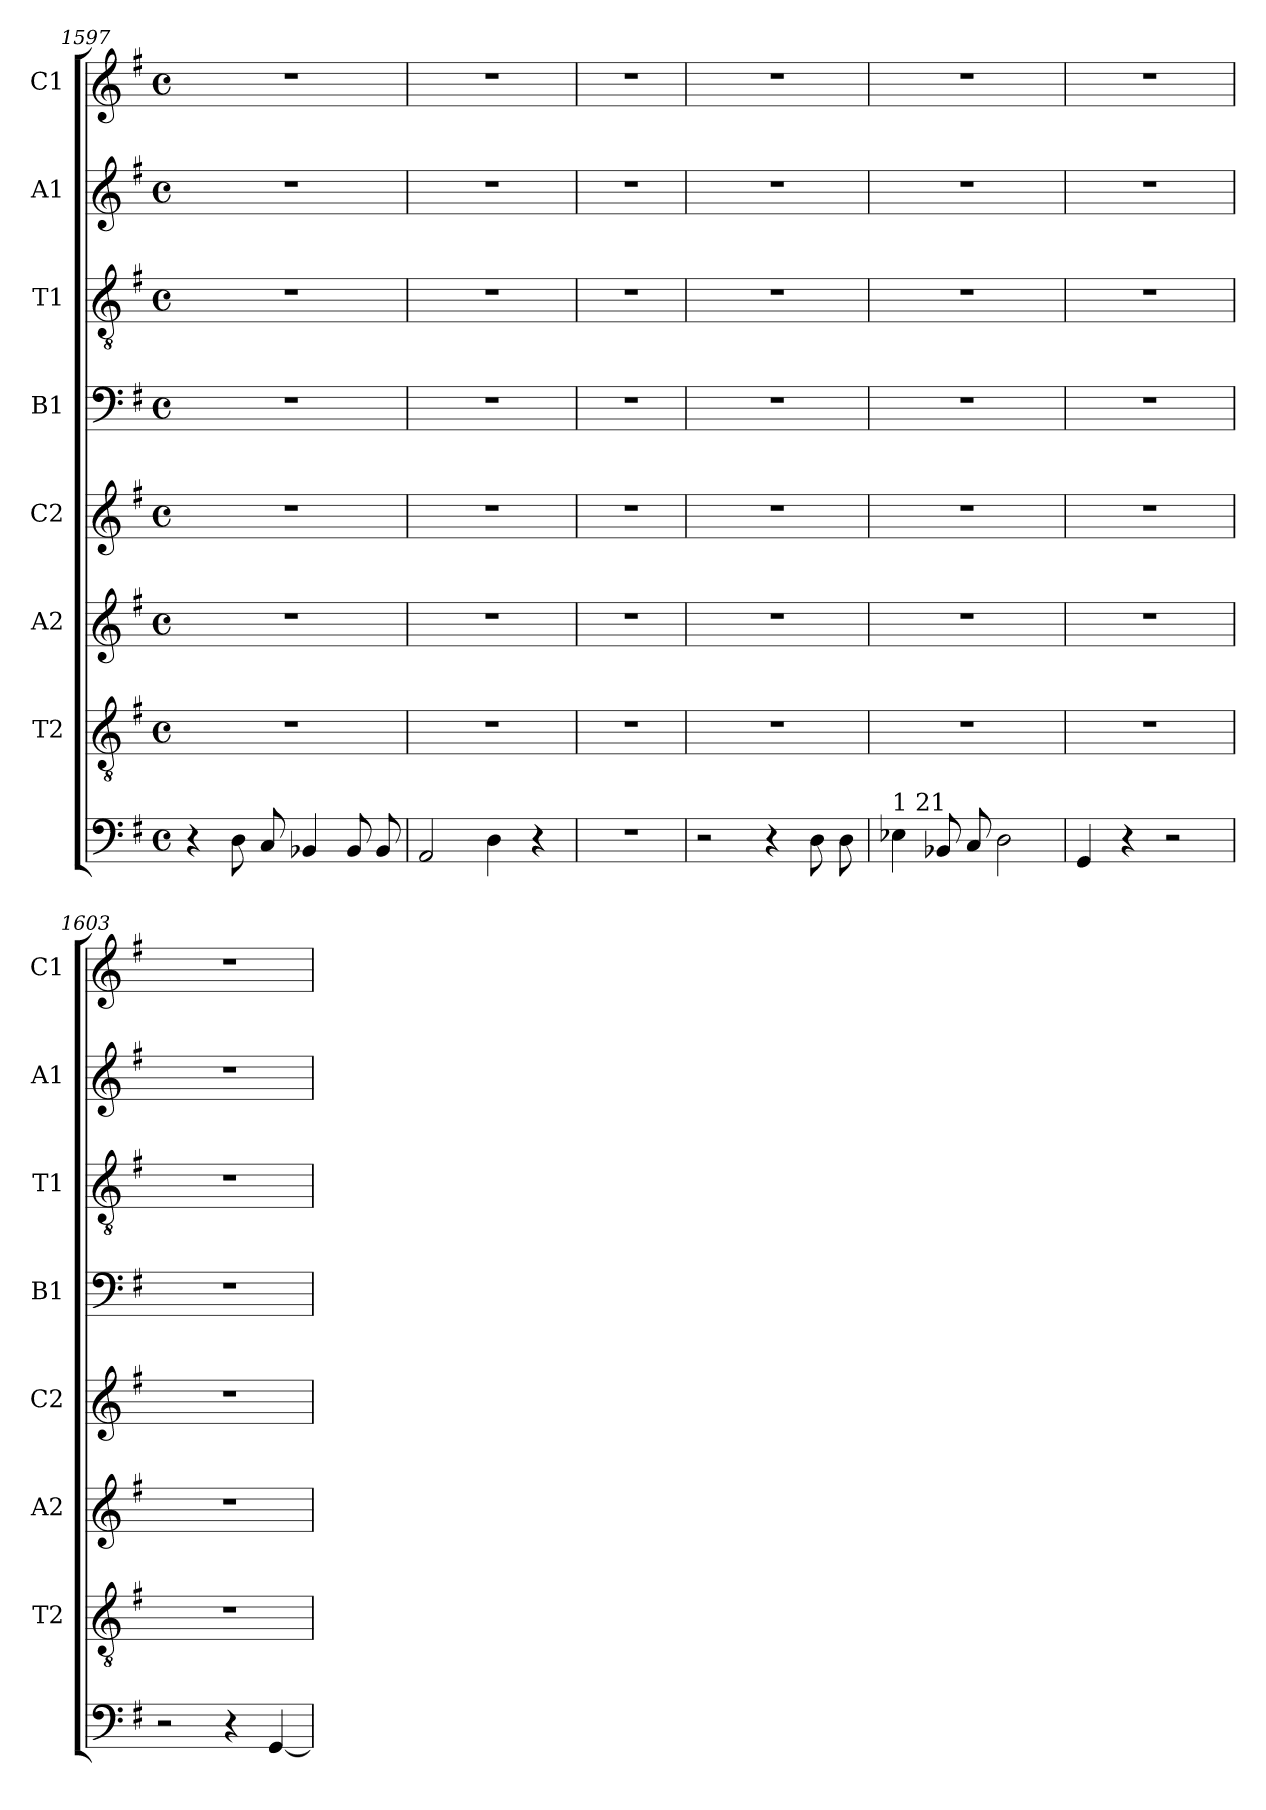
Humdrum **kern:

**kern	**kern	**kern	**kern	**kern	**kern	**kern	**kern
*part8	*part7	*part6	*part5	*part4	*part3	*part2	*part1
*staff8	*staff7	*staff6	*staff5	*staff4	*staff3	*staff2	*staff1
*	*I"T2	*I"A2	*I"C2	*I"B1	*I"T1	*I"A1	*I"C1
*	*I'T2	*I'A2	*I'C2	*I'B1	*I'T1	*I'A1	*I'C1
*clefF4	*clefGv2	*clefG2	*clefG2	*clefF4	*clefGv2	*clefG2	*clefG2
*k[f#]	*k[f#]	*k[f#]	*k[f#]	*k[f#]	*k[f#]	*k[f#]	*k[f#]
*G:	*G:	*G:	*G:	*G:	*G:	*G:	*G:
*M4/4	*M4/4	*M4/4	*M4/4	*M4/4	*M4/4	*M4/4	*M4/4
*met(c)	*met(c)	*met(c)	*met(c)	*met(c)	*met(c)	*met(c)	*met(c)
=1597	=1597	=1597	=1597	=1597	=1597	=1597	=1597
4r	1r	1r	1r	1r	1r	1r	1r
8D\	.	.	.	.	.	.	.
8C/	.	.	.	.	.	.	.
4BB-X/	.	.	.	.	.	.	.
8BB-/	.	.	.	.	.	.	.
8BB-/	.	.	.	.	.	.	.
=1598	=1598	=1598	=1598	=1598	=1598	=1598	=1598
2AA/	1r	1r	1r	1r	1r	1r	1r
4D\	.	.	.	.	.	.	.
4r	.	.	.	.	.	.	.
=1599	=1599	=1599	=1599	=1599	=1599	=1599	=1599
1r	1r	1r	1r	1r	1r	1r	1r
=1600	=1600	=1600	=1600	=1600	=1600	=1600	=1600
2r	1r	1r	1r	1r	1r	1r	1r
4r	.	.	.	.	.	.	.
8D\	.	.	.	.	.	.	.
8D\	.	.	.	.	.	.	.
!!LO:LB:g=z
=1601	=1601	=1601	=1601	=1601	=1601	=1601	=1601
!LO:TX:a:t=1 21	!	!	!	!	!	!	!
4E-X\	1r	1r	1r	1r	1r	1r	1r
8BB-X/	.	.	.	.	.	.	.
8C/	.	.	.	.	.	.	.
2D\	.	.	.	.	.	.	.
=1602	=1602	=1602	=1602	=1602	=1602	=1602	=1602
4GG/	1r	1r	1r	1r	1r	1r	1r
4r	.	.	.	.	.	.	.
2r	.	.	.	.	.	.	.
=1603	=1603	=1603	=1603	=1603	=1603	=1603	=1603
2r	1r	1r	1r	1r	1r	1r	1r
4r	.	.	.	.	.	.	.
[<4GG/	.	.	.	.	.	.	.
=	=	=	=	=	=	=	=
*-	*-	*-	*-	*-	*-	*-	*-
